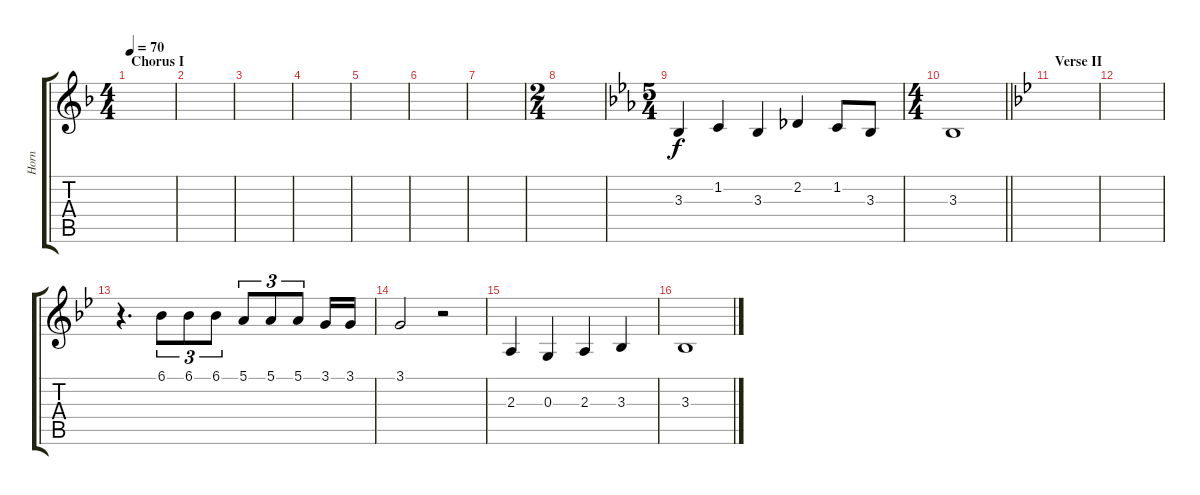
\track ("Horn" "Horn") {instrument frenchhorn}
\staff {score tabs}
\tuning (E4 B3 G3 D3 A2 E2) {hide}
\ts (4 4)
\section ("" "Chorus I")
\tempo 70
\clef g2
\ks dminor
|
|
|
|
|
|
|
\ts (2 4)
|
\ts (5 4)
\ks eb
3.3.4 1.2.4 3.3.4 2.2.4 1.2.8 3.3.8 |
\ts (4 4)
\barLineRight lightlight
3.3.1 |
\section ("" "Verse II")
\ks bb
|
|
r.4{d} 6.1.8{tu (3 2)} 6.1.8{tu (3 2)} 6.1.8{tu (3 2)} 5.1.8{tu (3 2)} 5.1.8{tu (3 2)} 5.1.8{tu (3 2)} 3.1.16 3.1.16 |
3.1.2 r.2 |
2.3.4 0.3.4 2.3.4 3.3.4 |
3.3.1
